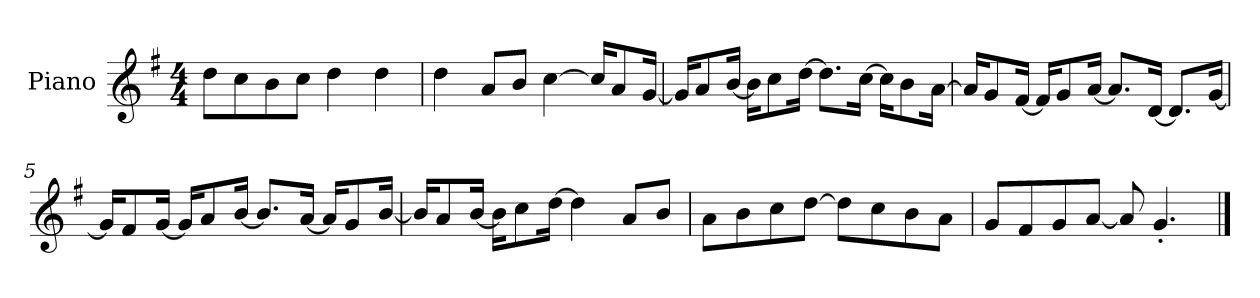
**kern
*part1
*staff1
*I"Piano
*I'P-no
*clefG2
*k[f#]
*M4/4
*MM90
=1
8dd\L
8cc\
8b\
8cc\J
4dd\
4dd\
=2
4dd\
8a/L
8b/J
[4cc\
16cc/KL]
8a/
[16g/Jk
=3
16g/KL]
8a/
[16b/Jk
16b\KL]
8cc\
[16dd\Jk
8.dd\L]
[16cc\Jk
16cc\KL]
8b\
[16a\Jk
=4
16a/KL]
8g/
[16f#/Jk
16f#/KL]
8g/
[16a/Jk
8.a/L]
[16d/Jk
8.d/L]
[16g/Jk
!!LO:LB:g=z
=5
16g/KL]
8f#/
[16g/Jk
16g/KL]
8a/
[16b/Jk
8.b/L]
[16a/Jk
16a/KL]
8g/
[16b/Jk
=6
16b/KL]
8a/
[16b/Jk
16b\KL]
8cc\
[16dd\Jk
4dd\]
8a/L
8b/J
=7
8a\L
8b\
8cc\
[8dd\J
8dd\L]
8cc\
8b\
8a\J
=8
8g/L
8f#/
8g/
[8a/J
8a/]
4.g'/
==
*-
